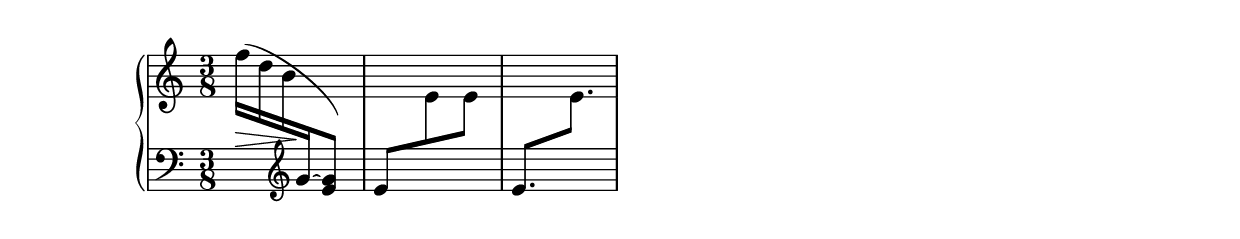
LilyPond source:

\version "1.7.18"
\header {
    texidoc = "Cross staff  (kneed) beams
don't cause extreme slopes"
}

\score {
    \notes\context PianoStaff <
    \context Staff = up
    \relative c'' <
        {
	    \stemDown
            f16( \> d \! b \translator Staff = down \stemUp
            \clef treble g ~ << g e>>8-)
	    
	     e-[ \translator Staff = up
	    \stemDown
	    e e]
	    \translator Staff = down
	    \stemUp
	    [
	    e8. \translator Staff = up
	    \stemDown
	    e8.]
	    
	} \\
    >
    \context Staff = down {
        \time 3/8 \clef bass s4.*3 }
    >
    \paper { raggedright = ##t}
}

%% new-chords-done %%